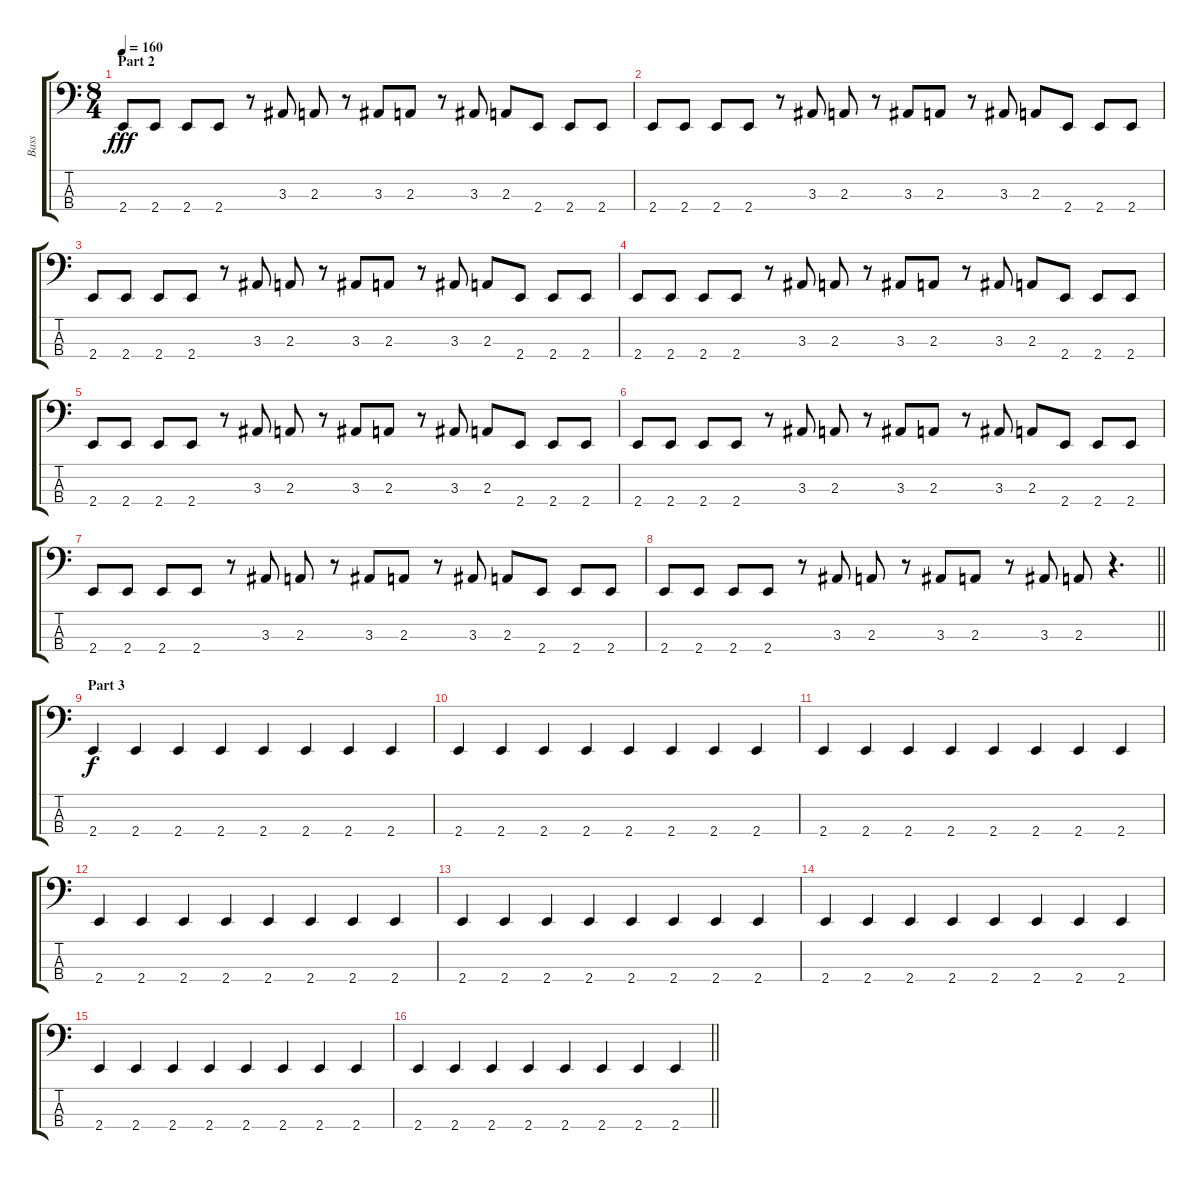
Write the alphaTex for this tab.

\track ("Bass" "Bass") {instrument electricbassfinger}
\staff {score tabs}
\tuning (F2 C2 G1 D1) {hide}
\ts (8 4)
\section ("" "Part 2")
\tempo 160
\clef f4
\ks c
2.4.8{dy fff} 2.4.8 2.4.8 2.4.8 r.8 3.3.8 2.3.8 r.8 3.3.8 2.3.8 r.8 3.3.8 2.3.8 2.4.8 2.4.8 2.4.8 |
2.4.8 2.4.8 2.4.8 2.4.8 r.8 3.3.8 2.3.8 r.8 3.3.8 2.3.8 r.8 3.3.8 2.3.8 2.4.8 2.4.8 2.4.8 |
2.4.8 2.4.8 2.4.8 2.4.8 r.8 3.3.8 2.3.8 r.8 3.3.8 2.3.8 r.8 3.3.8 2.3.8 2.4.8 2.4.8 2.4.8 |
2.4.8 2.4.8 2.4.8 2.4.8 r.8 3.3.8 2.3.8 r.8 3.3.8 2.3.8 r.8 3.3.8 2.3.8 2.4.8 2.4.8 2.4.8 |
2.4.8 2.4.8 2.4.8 2.4.8 r.8 3.3.8 2.3.8 r.8 3.3.8 2.3.8 r.8 3.3.8 2.3.8 2.4.8 2.4.8 2.4.8 |
2.4.8 2.4.8 2.4.8 2.4.8 r.8 3.3.8 2.3.8 r.8 3.3.8 2.3.8 r.8 3.3.8 2.3.8 2.4.8 2.4.8 2.4.8 |
2.4.8 2.4.8 2.4.8 2.4.8 r.8 3.3.8 2.3.8 r.8 3.3.8 2.3.8 r.8 3.3.8 2.3.8 2.4.8 2.4.8 2.4.8 |
\barLineRight lightlight
2.4.8 2.4.8 2.4.8 2.4.8 r.8 3.3.8 2.3.8 r.8 3.3.8 2.3.8 r.8 3.3.8 2.3.8 r.4{d} |
\section ("" "Part 3")
2.4.4{dy f} 2.4.4 2.4.4 2.4.4 2.4.4 2.4.4 2.4.4 2.4.4 |
2.4.4 2.4.4 2.4.4 2.4.4 2.4.4 2.4.4 2.4.4 2.4.4 |
2.4.4 2.4.4 2.4.4 2.4.4 2.4.4 2.4.4 2.4.4 2.4.4 |
2.4.4 2.4.4 2.4.4 2.4.4 2.4.4 2.4.4 2.4.4 2.4.4 |
2.4.4 2.4.4 2.4.4 2.4.4 2.4.4 2.4.4 2.4.4 2.4.4 |
2.4.4 2.4.4 2.4.4 2.4.4 2.4.4 2.4.4 2.4.4 2.4.4 |
2.4.4 2.4.4 2.4.4 2.4.4 2.4.4 2.4.4 2.4.4 2.4.4 |
\barLineRight lightlight
2.4.4 2.4.4 2.4.4 2.4.4 2.4.4 2.4.4 2.4.4 2.4.4
